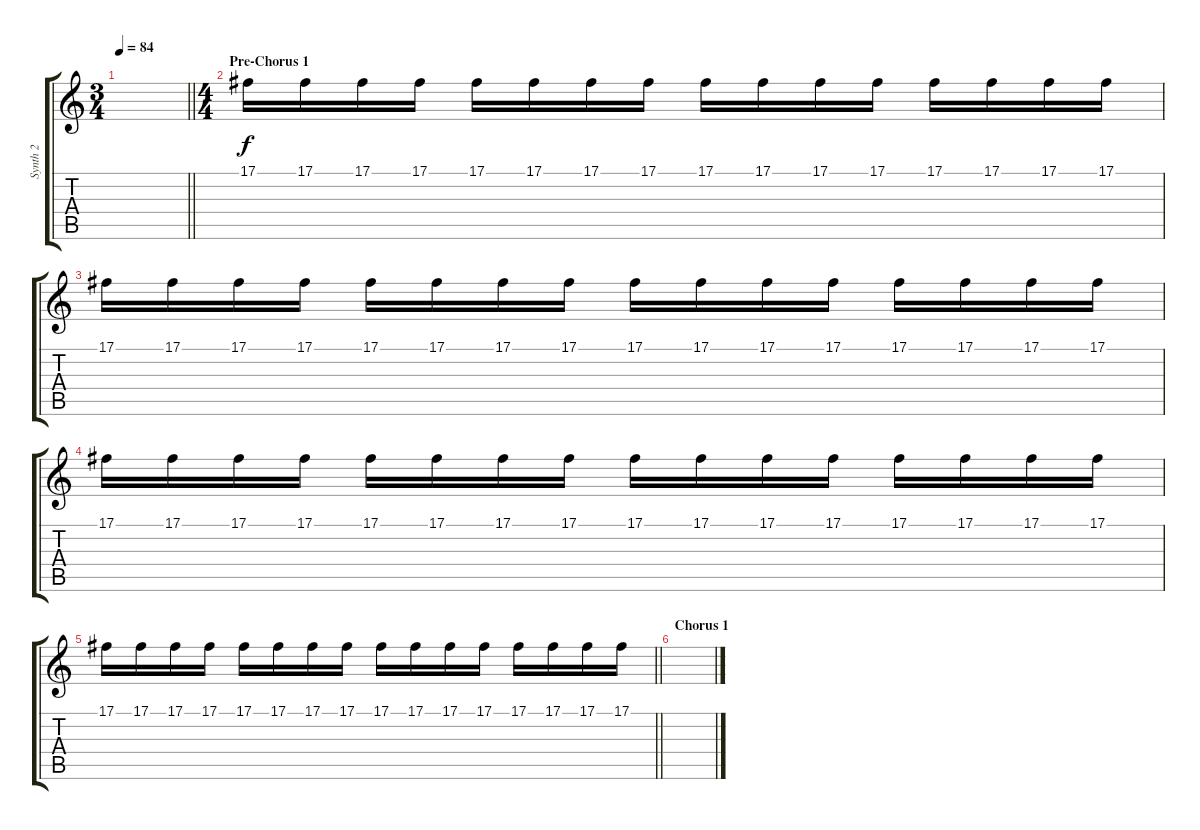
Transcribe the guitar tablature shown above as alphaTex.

\track ("Synth 2" "Synth 2") {instrument lead1square}
\staff {score tabs}
\tuning (Db4 Ab3 E3 B2 Gb2 B1) {hide}
\ts (3 4)
\tempo 84
\clef g2
\barLineRight lightlight
\ks c
|
\ts (4 4)
\section ("" "Pre-Chorus 1")
17.1.16 17.1.16 17.1.16 17.1.16 17.1.16 17.1.16 17.1.16 17.1.16 17.1.16 17.1.16 17.1.16 17.1.16 17.1.16 17.1.16 17.1.16 17.1.16 |
17.1.16 17.1.16 17.1.16 17.1.16 17.1.16 17.1.16 17.1.16 17.1.16 17.1.16 17.1.16 17.1.16 17.1.16 17.1.16 17.1.16 17.1.16 17.1.16 |
17.1.16 17.1.16 17.1.16 17.1.16 17.1.16 17.1.16 17.1.16 17.1.16 17.1.16 17.1.16 17.1.16 17.1.16 17.1.16 17.1.16 17.1.16 17.1.16 |
\barLineRight lightlight
17.1.16 17.1.16 17.1.16 17.1.16 17.1.16 17.1.16 17.1.16 17.1.16 17.1.16 17.1.16 17.1.16 17.1.16 17.1.16 17.1.16 17.1.16 17.1.16 |
\section ("" "Chorus 1")
